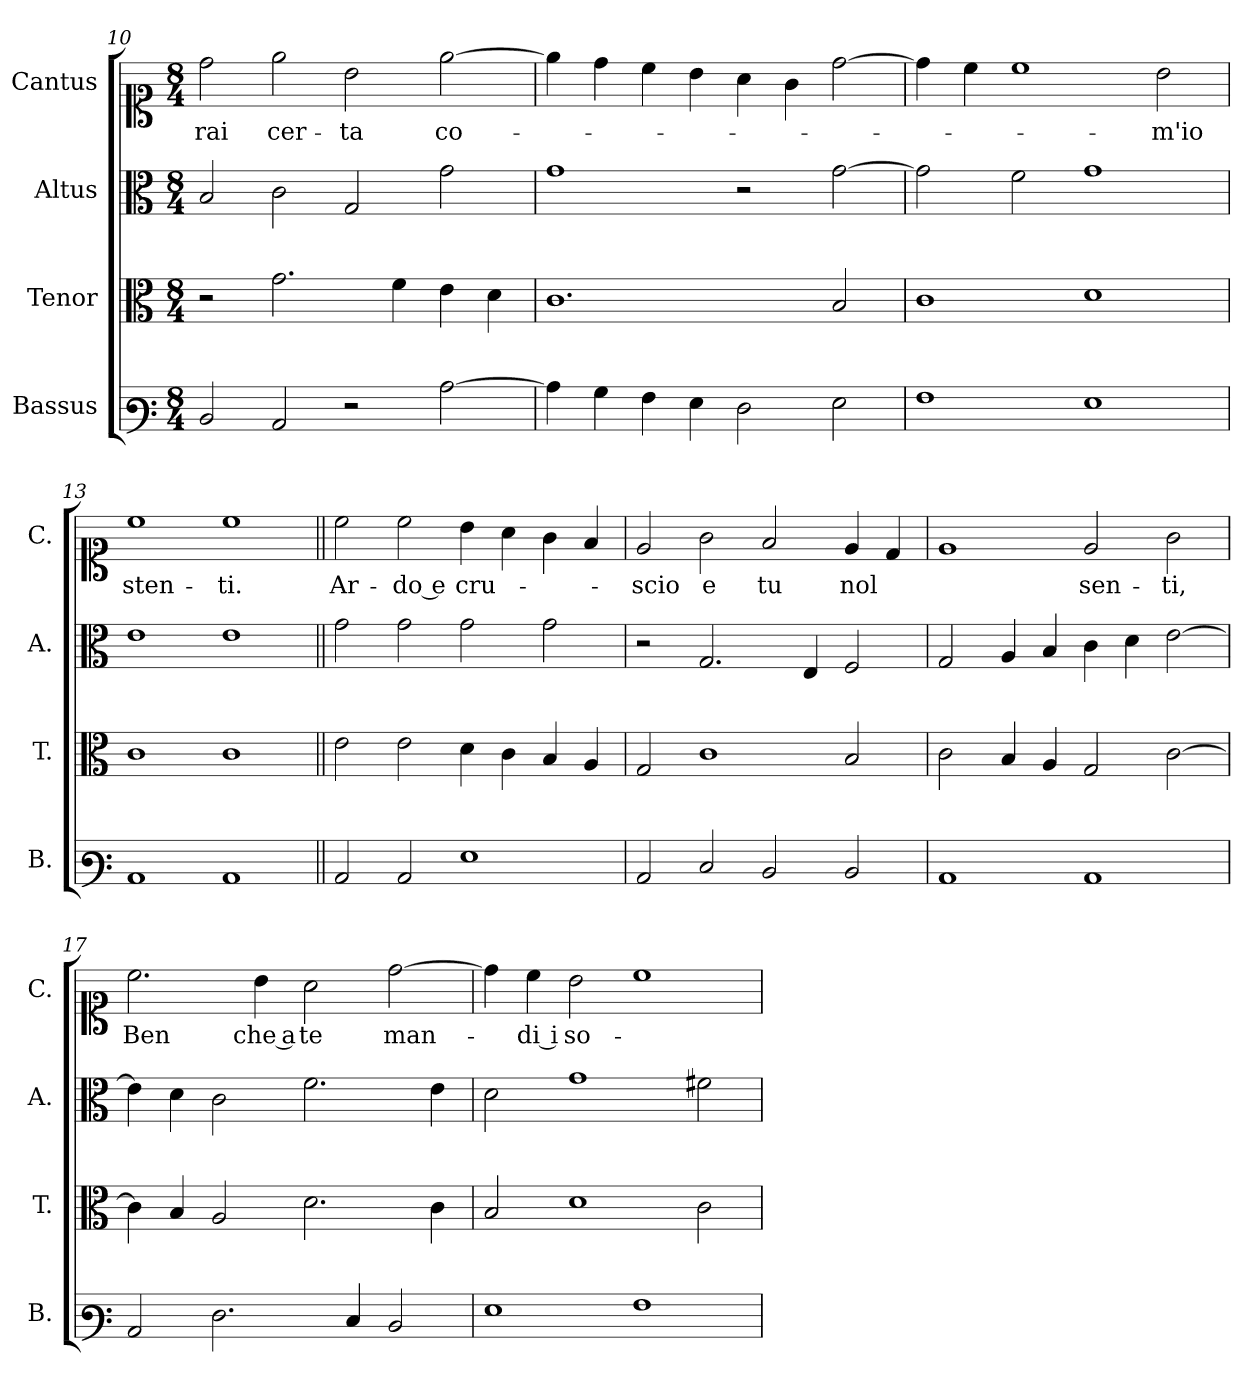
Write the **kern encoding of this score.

**kern	**kern	**kern	**kern	**text
*part4	*part3	*part2	*part1	*part1
*staff4	*staff3	*staff2	*staff1	*staff1
*I"Bassus	*I"Tenor	*I"Altus	*I"Cantus	*
*I'B.	*I'T.	*I'A.	*I'C.	*
!!LO:PB:g=z
*clefF3	*clefC3	*clefC3	*clefC1	*
*k[]	*k[]	*k[]	*k[]	*
*M8/4	*M8/4	*M8/4	*M8/4	*
=10	=10	=10	=10	=10
!	!	!	!	!LO:LY:b
2D/	2r	2B/	2dd\	-rai
!	!	!	!	!LO:LY:b
2C/	2.g\	2c\	2ee\	cer-
!	!	!	!	!LO:LY:b
2r	.	2G/	2b\	-ta
.	4f\	.	.	.
!	!	!	!	!LO:LY:b
[2c\	4e\	2g\	[2ee\	co-
.	4d\	.	.	.
=11	=11	=11	=11	=11
4c\]	1.c	1g	4ee\]	.
4B\	.	.	4dd\	.
4A\	.	.	4cc\	.
4G\	.	.	4b\	.
2F\	.	2r	4a\	.
.	.	.	4g\	.
2G\	2B/	[2g\	[2dd\	.
=12	=12	=12	=12	=12
1A	1c	2g\]	4dd\]	.
.	.	.	4cc\	.
.	.	2f\	1cc	.
1G	1d	1g	.	.
!	!	!	!	!LO:LY:b
.	.	.	2b\	-m'io
=13	=13	=13	=13	=13
!	!	!	!	!LO:LY:b
1C	1c	1e	1cc	sten-
!	!	!	!	!LO:LY:b
1C	1c	1e	1cc	-ti.
=14||	=14||	=14||	=14||	=14||
!	!	!	!	!LO:LY:b
2C/	2e\	2g\	2cc\	Ar-
!	!	!	!	!LO:LY:b
2C/	2e\	2g\	2cc\	-do e
!	!	!	!	!LO:LY:b
1G	4d\	2g\	4b\	cru-
.	4c\	.	4a\	.
.	4B/	2g\	4g\	.
.	4A/	.	4f/	.
!!LO:LB:g=z
=15	=15	=15	=15	=15
!	!	!	!	!LO:LY:b
2C/	2G/	2r	2e/	-scio
!	!	!	!	!LO:LY:b
2E/	1c	2.G/	2g\	e
!	!	!	!	!LO:LY:b
2D/	.	.	2f/	tu
.	.	4E/	.	.
!	!	!	!	!LO:LY:b
2D/	2B/	2F/	4e/	nol
.	.	.	4d/	.
=16	=16	=16	=16	=16
1C	2c\	2G/	1e	.
.	4B/	4A/	.	.
.	4A/	4B/	.	.
!	!	!	!	!LO:LY:b
1C	2G/	4c\	2e/	sen-
.	.	4d\	.	.
!	!	!	!	!LO:LY:b
.	[2c\	[2e\	2g\	-ti,
=17	=17	=17	=17	=17
!	!	!	!	!LO:LY:b
2C/	4c\]	4e\]	2.cc\	Ben
.	4B/	4d\	.	.
2.F\	2A/	2c\	.	.
!	!	!	!	!LO:LY:b
.	.	.	4b\	che a
!	!	!	!	!LO:LY:b
.	2.d\	2.f\	2a\	te
4E/	.	.	.	.
!	!	!	!	!LO:LY:b
2D/	.	.	[2dd\	man-
.	4c\	4e\	.	.
=18	=18	=18	=18	=18
1G	2B/	2d\	4dd\]	.
!	!	!	!	!LO:LY:b
.	.	.	4cc\	-di i
!	!	!	!	!LO:LY:b
.	1d	1g	2b\	so-
1A	.	.	1cc	.
.	2c\	2f#X\	.	.
=	=	=	=	=
*-	*-	*-	*-	*-
